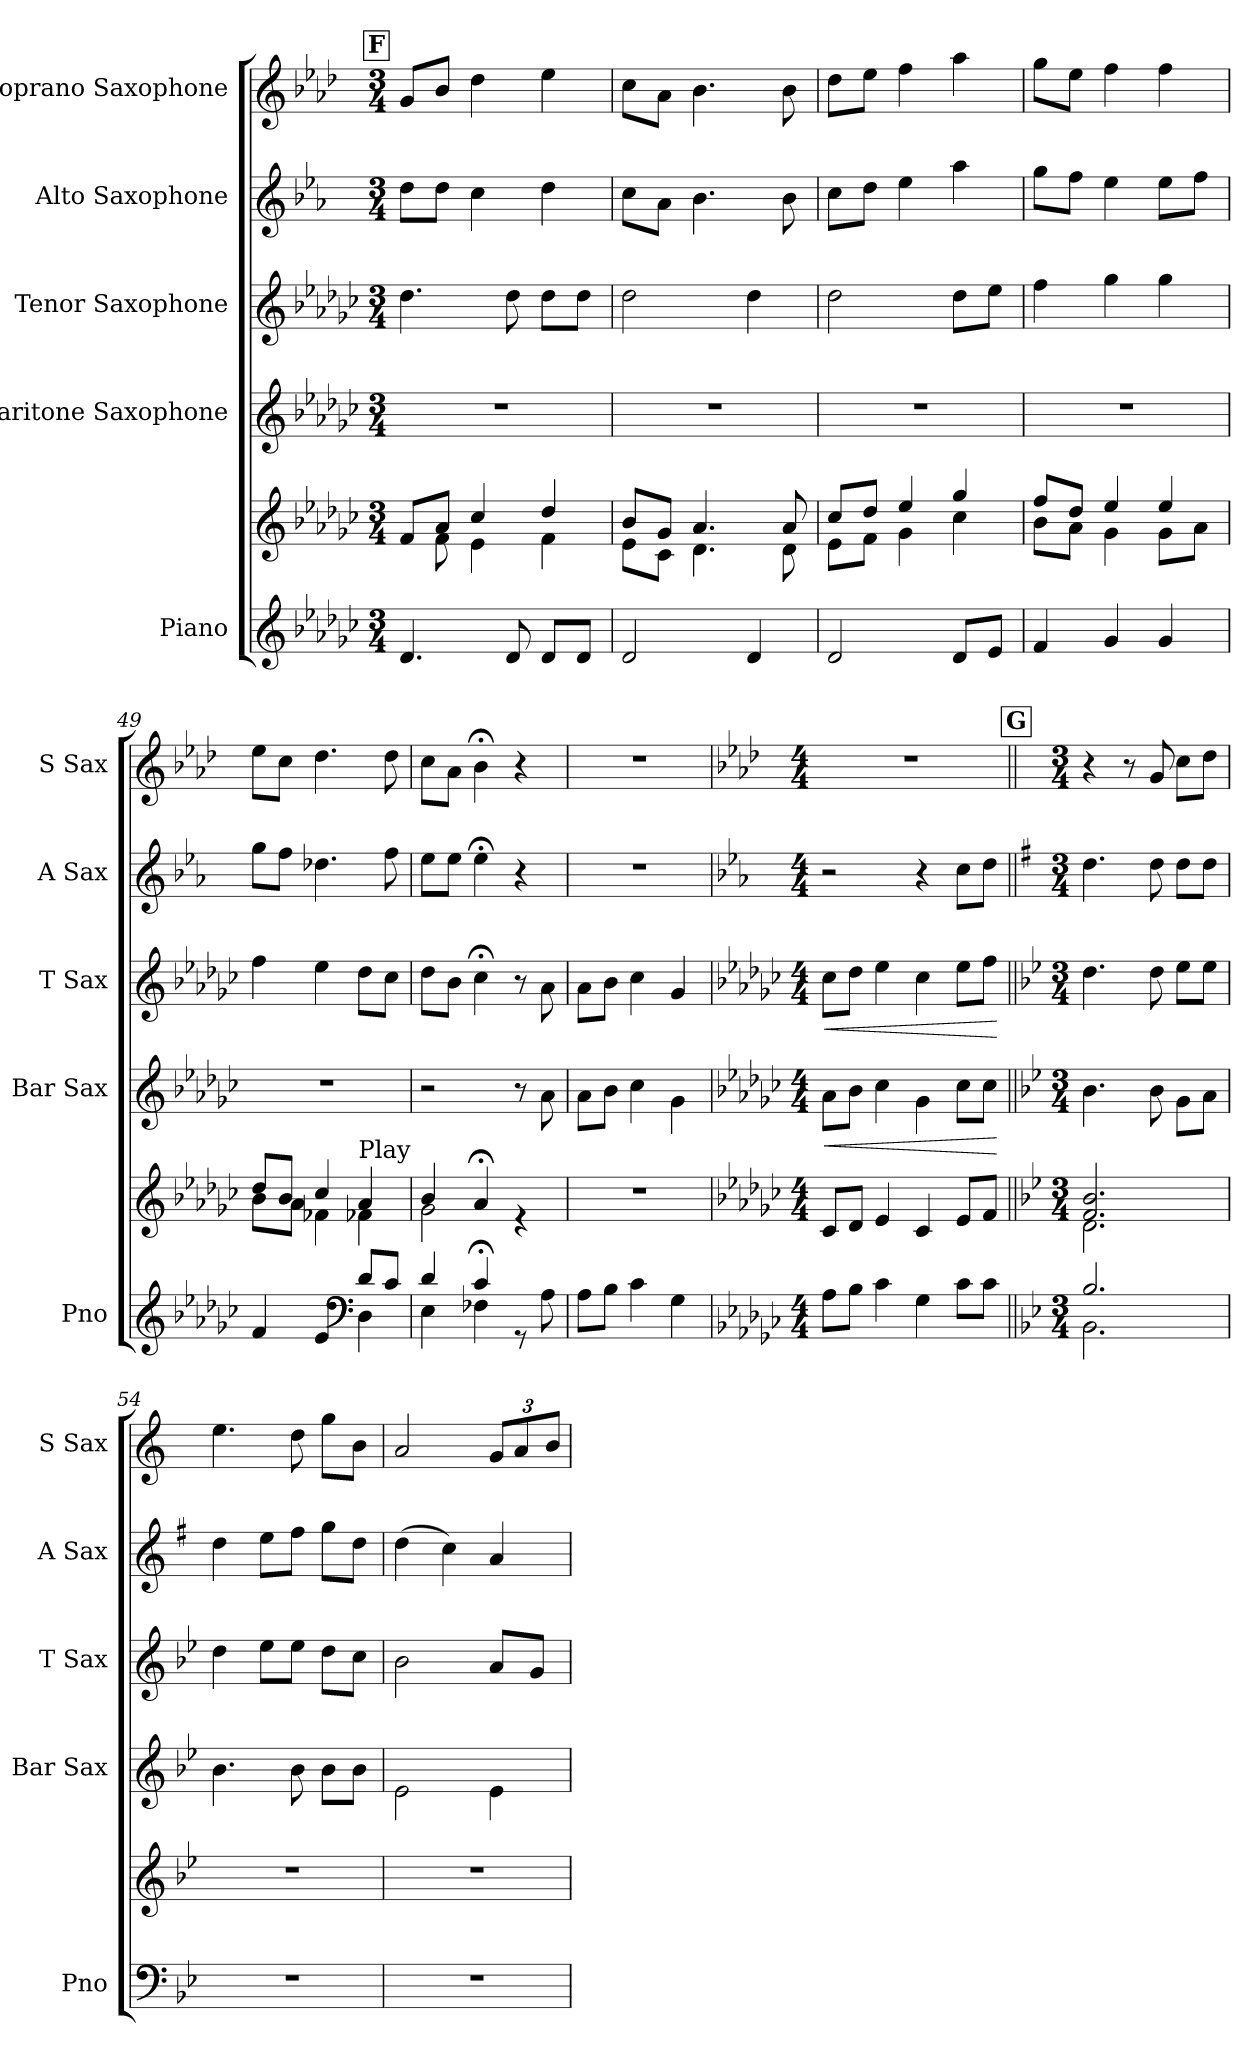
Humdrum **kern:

**kern	**kern	**kern	**dynam	**kern	**dynam	**kern	**kern
*part5	*part5	*part4	*part4	*part3	*part3	*part2	*part1
*staff6	*staff5	*staff4	*staff4	*staff3	*staff3	*staff2	*staff1
*I"Piano	*	*I"Baritone Saxophone	*	*I"Tenor Saxophone	*	*I"Alto Saxophone	*I"Soprano Saxophone
*I'Pno	*	*I'Bar Sax	*	*I'T Sax	*	*I'A Sax	*I'S Sax
*clefG2	*clefG2	*clefG2	*	*clefG2	*	*clefG2	*clefG2
*	*	*ITrd12c21	*	*ITrd8c14	*	*ITrd5c9	*ITrd1c2
*k[b-e-a-d-g-c-]	*k[b-e-a-d-g-c-]	*k[b-e-a-d-g-c-]	*	*k[b-e-a-d-g-c-]	*	*k[b-e-a-d-g-c-]	*k[b-e-a-d-g-c-]
*M3/4	*M3/4	*M3/4	*	*M3/4	*	*M3/4	*M3/4
!!LO:REH:place=s1:a:B:fs=14:t=F
=45	=45	=45	=45	=45	=45	=45	=45
*	*^	*	*	*	*	*	*
4.d-!/	8f!/L	8ryy	2.r	.	4.d-\	.	8f\L	8f/L
.	8a-!/J	8f!\	.	.	.	.	8f\J	8a-/J
.	4cc-!/	4e-!\	.	.	.	.	4e-\	4cc-\
8d-!/	.	.	.	.	8d-\	.	.	.
8d-!/L	4dd-!/	4f!\	.	.	8d-\L	.	4f\	4dd-\
8d-!/J	.	.	.	.	8d-\J	.	.	.
!!LO:LB:g=z
=46	=46	=46	=46	=46	=46	=46	=46	=46
2d-!/	8b-!/L	8e-!\L	2.r	.	2d-\	.	8e-\L	8b-\L
.	8g-!/J	8c-!\J	.	.	.	.	8c-\J	8g-\J
.	4.a-!/	4.d-!\	.	.	.	.	4.d-\	4.a-\
4d-!/	.	.	.	.	4d-\	.	.	.
.	8a-!/	8d-!\	.	.	.	.	8d-\	8a-\
=47	=47	=47	=47	=47	=47	=47	=47	=47
2d-!/	8cc-!/L	8e-!\L	2.r	.	2d-\	.	8e-\L	8cc-\L
.	8dd-!/J	8f!\J	.	.	.	.	8f\J	8dd-\J
.	4ee-!/	4g-!\	.	.	.	.	4g-\	4ee-\
8d-!/L	4gg-!/	4cc-!\	.	.	8d-\L	.	4cc-\	4gg-\
8e-!/J	.	.	.	.	8e-\J	.	.	.
=48	=48	=48	=48	=48	=48	=48	=48	=48
4f!/	8ff!/L	8b-!\L	2.r	.	4f\	.	8b-\L	8ff\L
.	8dd-!/J	8a-!\J	.	.	.	.	8a-\J	8dd-\J
4g-!/	4ee-!/	4g-!\	.	.	4g-\	.	4g-\	4ee-\
4g-!/	4ee-!/	8g-!\L	.	.	4g-\	.	8g-\L	4ee-\
.	.	8a-!\J	.	.	.	.	8a-\J	.
=49	=49	=49	=49	=49	=49	=49	=49	=49
*^	*	*	*	*	*	*	*	*
4f!/	2ryy	8dd-!/L	8b-!\L	2.r	.	4f\	.	8b-\L	8dd-\L
.	.	8b-!/J	8a-!\J	.	.	.	.	8a-\J	8b-\J
4e-!/	.	4cc-!/	4f-X!\	.	.	4e-\	.	4.f-X\	4.cc-\
*clefF4	*	*	*	*	*	*	*	*	*
!	!	!LO:TX:a:t=Play	!	!	!	!	!	!	!
8d-/L	4D-\	4a-/	4f-X\	.	.	8d-\L	.	.	.
8c-/J	.	.	.	.	.	8c-\J	.	8a-\	8cc-\
=50	=50	=50	=50	=50	=50	=50	=50	=50	=50
4d-/	4E-\	4b-/	2g-\	2r	.	8d-\L	.	8g-\L	8b-\L
.	.	.	.	.	.	8B-\J	.	8g-\J	8g-\J
*	*	*	*	*	*	*	*	*	*MM35
4c-;/	4F-X\	4a-;</	.	.	.	4c-;<\	.	4g-;<\	4a-;<\
8rGG	4ryy	4re	4ryy	8r	.	8r	.	4r	4r
8A-\	.	.	.	8A-\	.	8A-\	.	.	.
*v	*v	*	*	*	*	*	*	*	*
*	*v	*v	*	*	*	*	*	*
=51	=51	=51	=51	=51	=51	=51	=51
8A-\L	2.r	8A-\L	.	8A-\L	.	2.r	2.r
8B-\J	.	8B-\J	.	8B-\J	.	.	.
4c-\	.	4c-\	.	4c-\	.	.	.
4G-\	.	4G-\	.	4G-/	.	.	.
!!LO:LB:g=z
=52	=52	=52	=52	=52	=52	=52	=52
*k[b-e-a-d-g-c-]	*k[b-e-a-d-g-c-]	*k[b-e-a-d-g-c-]	*	*k[b-e-a-d-g-c-]	*	*k[b-e-a-d-g-c-]	*k[b-e-a-d-g-c-]
*M4/4	*M4/4	*M4/4	*	*M4/4	*	*M4/4	*M4/4
!	!	!	!LO:HP:b	!	!LO:HP:b	!	!
8A-\L	8c-/L	8A-\L	<	8c-\L	<	2r	1r
8B-\J	8d-/J	8B-\J	.	8d-\J	.	.	.
4c-\	4e-/	4c-\	.	4e-\	.	.	.
4G-\	4c-/	4G-\	.	4c-\	.	4r	.
8c-\L	8e-/L	8c-\L	.	8e-\L	.	8e-\L	.
8c-\J	8f/J	8c-\J	.	8f\J	.	8f\J	.
.	.	.	[	.	[	.	.
!!LO:REH:place=s1:a:B:fs=14:t=G
=53||	=53||	=53||	=53||	=53||	=53||	=53||	=53||
*k[b-e-]	*k[b-e-]	*k[b-e-]	*	*k[b-e-]	*	*k[b-e-]	*k[b-e-]
*M3/4	*M3/4	*M3/4	*	*M3/4	*	*M3/4	*M3/4
*^	*^	*	*	*	*	*	*
2.B-/	2.BB-\	2.f/ 2.b-/	2.d\	4.B-\	.	4.d\	.	4.f\	4r
.	.	.	.	.	.	.	.	.	8r
.	.	.	.	8B-\	.	8d\	.	8f\	8f/
.	.	.	.	8G\L	.	8e-\L	.	8f\L	8b-\L
.	.	.	.	8A\J	.	8e-\J	.	8f\J	8cc\J
*v	*v	*	*	*	*	*	*	*	*
*	*v	*v	*	*	*	*	*	*
=54	=54	=54	=54	=54	=54	=54	=54
2.r	2.r	4.B-\	.	4d\	.	4f\	4.dd\
.	.	.	.	8e-\L	.	8g\L	.
.	.	8B-\	.	8e-\J	.	8a\J	8cc\
.	.	8B-\L	.	8d\L	.	8b-\L	8ff\L
.	.	8B-\J	.	8c\J	.	8f\J	8a\J
=55	=55	=55	=55	=55	=55	=55	=55
2.r	2.r	2E-\	.	2B-\	.	(4f\	2g/
.	.	.	.	.	.	4e-\)	.
*	*	*	*	*	*	*	*Xbrackettup
.	.	4E-\	.	8A/L	.	4c/	12f/L
.	.	.	.	.	.	.	12g/
.	.	.	.	8G/J	.	.	.
.	.	.	.	.	.	.	12a/J
=	=	=	=	=	=	=	=
*-	*-	*-	*-	*-	*-	*-	*-
